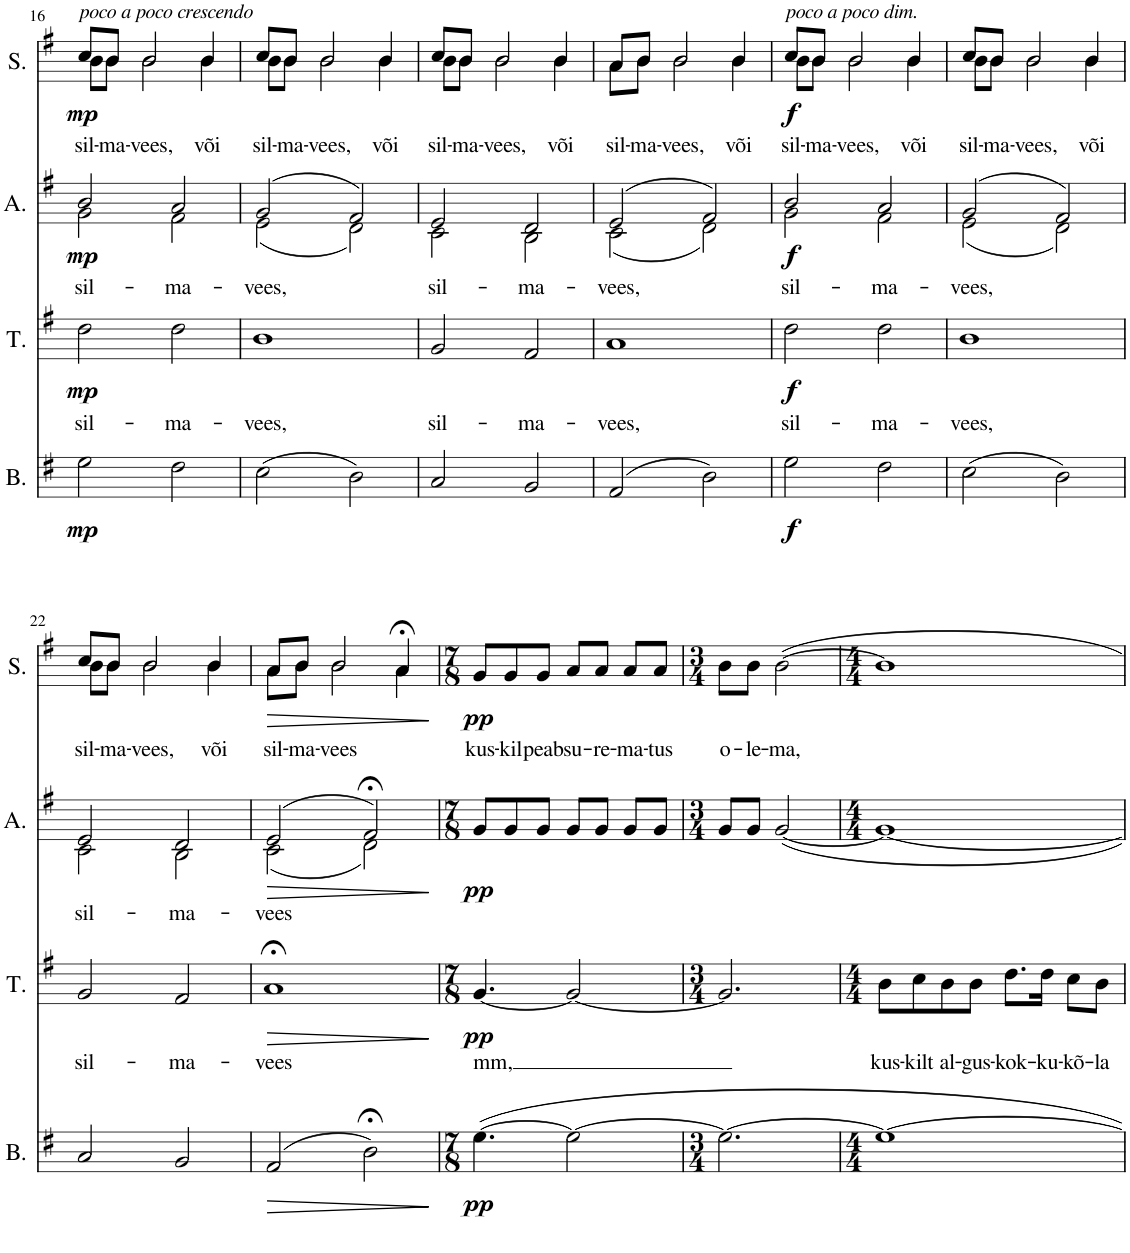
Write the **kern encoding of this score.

**kern	**dynam	**kern	**text	**dynam	**kern	**text	**dynam	**kern	**text	**dynam
*part4	*part4	*part3	*part3	*part3	*part2	*part2	*part2	*part1	*part1	*part1
*staff4	*staff4	*staff3	*staff3	*staff3	*staff2	*staff2	*staff2	*staff1	*staff1	*staff1
*I"Bass	*	*I"Tenor	*	*	*I"A.	*	*	*I"S.	*	*
*I'B.	*	*I'T.	*	*	*I'A.	*	*	*I'S.	*	*
!!LO:PB:g=z
*clefF4	*	*clefGv2	*	*	*clefG2	*	*	*clefG2	*	*
*k[f#]	*	*k[f#]	*	*	*k[f#]	*	*	*k[f#]	*	*
*M4/4	*	*M4/4	*	*	*M4/4	*	*	*M4/4	*	*
=16	=16	=16	=16	=16	=16	=16	=16	=16	=16	=16
!	!	!	!	!	!	!	!	!LO:TX:a:i:t=poco a poco crescendo	!	!
!	!LO:DY:b	!	!LO:LY:b	!LO:DY:b	!	!LO:LY:b	!LO:DY:b	!	!LO:LY:b	!LO:DY:b
*	*	*	*	*	*^	*	*	*^	*	*
2G\	mp	2d\	sil-	mp	2b/	2g\	sil-	mp	8cc/L	8b\L	sil-	mp
!	!	!	!	!	!	!	!	!	!	!	!LO:LY:b	!
.	.	.	.	.	.	.	.	.	8b/J	8b\J	-ma-	.
!	!	!	!	!	!	!	!	!	!	!	!LO:LY:b	!
.	.	.	.	.	.	.	.	.	2b/	2b\	-vees,	.
!	!	!	!LO:LY:b	!	!	!	!LO:LY:b	!	!	!	!	!
2F#\	.	2d\	-ma-	.	2a/	2f#\	-ma-	.	.	.	.	.
!	!	!	!	!	!	!	!	!	!	!	!LO:LY:b	!
.	.	.	.	.	.	.	.	.	4b/	4b\	või	.
=17	=17	=17	=17	=17	=17	=17	=17	=17	=17	=17	=17	=17
!	!	!	!LO:LY:b	!	!	!	!LO:LY:b	!	!	!	!LO:LY:b	!
(2E\	.	1B	-vees,	.	(2g/	(2e\	-vees,	.	8cc/L	8b\L	sil-	.
!	!	!	!	!	!	!	!	!	!	!	!LO:LY:b	!
.	.	.	.	.	.	.	.	.	8b/J	8b\J	-ma-	.
!	!	!	!	!	!	!	!	!	!	!	!LO:LY:b	!
.	.	.	.	.	.	.	.	.	2b/	2b\	-vees,	.
2D\)	.	.	.	.	2f#/)	2d\)	.	.	.	.	.	.
!	!	!	!	!	!	!	!	!	!	!	!LO:LY:b	!
.	.	.	.	.	.	.	.	.	4b/	4b\	või	.
=18	=18	=18	=18	=18	=18	=18	=18	=18	=18	=18	=18	=18
!	!	!	!LO:LY:b	!	!	!	!LO:LY:b	!	!	!	!LO:LY:b	!
2C/	.	2G/	sil-	.	2e/	2c\	sil-	.	8cc/L	8b\L	sil-	.
!	!	!	!	!	!	!	!	!	!	!	!LO:LY:b	!
.	.	.	.	.	.	.	.	.	8b/J	8b\J	-ma-	.
!	!	!	!	!	!	!	!	!	!	!	!LO:LY:b	!
.	.	.	.	.	.	.	.	.	2b/	2b\	-vees,	.
!	!	!	!LO:LY:b	!	!	!	!LO:LY:b	!	!	!	!	!
2BB/	.	2F#/	-ma-	.	2d/	2B\	-ma-	.	.	.	.	.
!	!	!	!	!	!	!	!	!	!	!	!LO:LY:b	!
.	.	.	.	.	.	.	.	.	4b/	4b\	või	.
=19	=19	=19	=19	=19	=19	=19	=19	=19	=19	=19	=19	=19
!	!	!	!LO:LY:b	!	!	!	!LO:LY:b	!	!	!	!LO:LY:b	!
(2AA/	.	1A	-vees,	.	(2e/	(2c\	-vees,	.	8a/L	8a\L	sil-	.
!	!	!	!	!	!	!	!	!	!	!	!LO:LY:b	!
.	.	.	.	.	.	.	.	.	8b/J	8b\J	-ma-	.
!	!	!	!	!	!	!	!	!	!	!	!LO:LY:b	!
.	.	.	.	.	.	.	.	.	2b/	2b\	-vees,	.
2D\)	.	.	.	.	2f#/)	2d\)	.	.	.	.	.	.
!	!	!	!	!	!	!	!	!	!	!	!LO:LY:b	!
.	.	.	.	.	.	.	.	.	4b/	4b\	või	.
=20	=20	=20	=20	=20	=20	=20	=20	=20	=20	=20	=20	=20
!	!	!	!	!	!	!	!	!	!LO:TX:a:i:t=poco a poco dim.	!	!	!
!	!LO:DY:b	!	!LO:LY:b	!LO:DY:b	!	!	!LO:LY:b	!LO:DY:b	!	!	!LO:LY:b	!LO:DY:b
2G\	f	2d\	sil-	f	2b/	2g\	sil-	f	8cc/L	8b\L	sil-	f
!	!	!	!	!	!	!	!	!	!	!	!LO:LY:b	!
.	.	.	.	.	.	.	.	.	8b/J	8b\J	-ma-	.
!	!	!	!	!	!	!	!	!	!	!	!LO:LY:b	!
.	.	.	.	.	.	.	.	.	2b/	2b\	-vees,	.
!	!	!	!LO:LY:b	!	!	!	!LO:LY:b	!	!	!	!	!
2F#\	.	2d\	-ma-	.	2a/	2f#\	-ma-	.	.	.	.	.
!	!	!	!	!	!	!	!	!	!	!	!LO:LY:b	!
.	.	.	.	.	.	.	.	.	4b/	4b\	või	.
=21	=21	=21	=21	=21	=21	=21	=21	=21	=21	=21	=21	=21
!	!	!	!LO:LY:b	!	!	!	!LO:LY:b	!	!	!	!LO:LY:b	!
(2E\	.	1B	-vees,	.	(2g/	(2e\	-vees,	.	8cc/L	8b\L	sil-	.
!	!	!	!	!	!	!	!	!	!	!	!LO:LY:b	!
.	.	.	.	.	.	.	.	.	8b/J	8b\J	-ma-	.
!	!	!	!	!	!	!	!	!	!	!	!LO:LY:b	!
.	.	.	.	.	.	.	.	.	2b/	2b\	-vees,	.
2D\)	.	.	.	.	2f#/)	2d\)	.	.	.	.	.	.
!	!	!	!	!	!	!	!	!	!	!	!LO:LY:b	!
.	.	.	.	.	.	.	.	.	4b/	4b\	või	.
!!LO:LB:g=z	!!
=22	=22	=22	=22	=22	=22	=22	=22	=22	=22	=22	=22	=22
!	!	!	!LO:LY:b	!	!	!	!LO:LY:b	!	!	!	!LO:LY:b	!
2C/	.	2G/	sil-	.	2e/	2c\	sil-	.	8cc/L	8b\L	sil-	.
!	!	!	!	!	!	!	!	!	!	!	!LO:LY:b	!
.	.	.	.	.	.	.	.	.	8b/J	8b\J	-ma-	.
!	!	!	!	!	!	!	!	!	!	!	!LO:LY:b	!
.	.	.	.	.	.	.	.	.	2b/	2b\	-vees,	.
!	!	!	!LO:LY:b	!	!	!	!LO:LY:b	!	!	!	!	!
2BB/	.	2F#/	-ma-	.	2d/	2B\	-ma-	.	.	.	.	.
!	!	!	!	!	!	!	!	!	!	!	!LO:LY:b	!
.	.	.	.	.	.	.	.	.	4b/	4b\	või	.
=23	=23	=23	=23	=23	=23	=23	=23	=23	=23	=23	=23	=23
!	!LO:HP:b	!	!LO:LY:b	!LO:HP:b	!	!	!LO:LY:b	!LO:HP:b	!	!	!LO:LY:b	!LO:HP:b
(2AA/	>	1A;<	-vees	>	(2e/	(2c\	-vees	>	8a/L	8a\L	sil-	>
!	!	!	!	!	!	!	!	!	!	!	!LO:LY:b	!
.	.	.	.	.	.	.	.	.	8b/J	8b\J	-ma-	.
!	!	!	!	!	!	!	!	!	!	!	!LO:LY:b	!
.	.	.	.	.	.	.	.	.	2b/	2b\	-vees	.
2D;<\)	.	.	.	.	2f#;</)	2d\)	.	.	.	.	.	.
.	.	.	.	.	.	.	.	.	4a;</	4a\	.	.
*	*	*	*	*	*v	*v	*	*	*	*	*	*
*	*	*	*	*	*	*	*	*v	*v	*	*
.	]	.	.	]	.	.	]	.	.	]
=24	=24	=24	=24	=24	=24	=24	=24	=24	=24	=24
*M7/8	*	*M7/8	*	*	*M7/8	*	*	*M7/8	*	*
!	!LO:DY:b	!	!LO:LY:b	!LO:DY:b	!	!	!LO:DY:b	!	!LO:LY:b	!LO:DY:b
[4.G\	pp	[4.G/	mm,	pp	8g/L	.	pp	8g/L	kus-	pp
!	!	!	!	!	!	!	!	!	!LO:LY:b	!
.	.	.	.	.	8g/	.	.	8g/	-kil	.
!	!	!	!	!	!	!	!	!	!LO:LY:b	!
.	.	.	.	.	8g/J	.	.	8g/J	peab	.
!	!	!	!	!	!	!	!	!	!LO:LY:b	!
2G\_	.	2G/_	.	.	8g/L	.	.	8a/L	su-	.
!	!	!	!	!	!	!	!	!	!LO:LY:b	!
.	.	.	.	.	8g/J	.	.	8a/J	-re-	.
!	!	!	!	!	!	!	!	!	!LO:LY:b	!
.	.	.	.	.	8g/L	.	.	8a/L	-ma-	.
!	!	!	!	!	!	!	!	!	!LO:LY:b	!
.	.	.	.	.	8g/J	.	.	8a/J	-tus	.
=25	=25	=25	=25	=25	=25	=25	=25	=25	=25	=25
*M3/4	*	*M3/4	*	*	*M3/4	*	*	*M3/4	*	*
!	!	!	!	!	!	!	!	!	!LO:LY:b	!
2.G\_	.	2.G/]	.	.	8g/L	.	.	8b\L	o-	.
!	!	!	!	!	!	!	!	!	!LO:LY:b	!
.	.	.	.	.	8g/J	.	.	8b\J	-le-	.
!	!	!	!	!	!	!	!	!	!LO:LY:b	!
.	.	.	.	.	[2g/	.	.	[2b\	-ma,	.
=26	=26	=26	=26	=26	=26	=26	=26	=26	=26	=26
*M4/4	*	*M4/4	*	*	*M4/4	*	*	*M4/4	*	*
!	!	!	!LO:LY:b	!	!	!	!	!	!	!
1G_	.	8B\L	kus-	.	1g_	.	.	1b]	.	.
!	!	!	!LO:LY:b	!	!	!	!	!	!	!
.	.	8c\	-kilt	.	.	.	.	.	.	.
!	!	!	!LO:LY:b	!	!	!	!	!	!	!
.	.	8B\	al-	.	.	.	.	.	.	.
!	!	!	!LO:LY:b	!	!	!	!	!	!	!
.	.	8B\J	-gus-	.	.	.	.	.	.	.
!	!	!	!LO:LY:b	!	!	!	!	!	!	!
.	.	8.d\L	-kok-	.	.	.	.	.	.	.
!	!	!	!LO:LY:b	!	!	!	!	!	!	!
.	.	16d\Jk	-ku-	.	.	.	.	.	.	.
!	!	!	!LO:LY:b	!	!	!	!	!	!	!
.	.	8c\L	-kõ-	.	.	.	.	.	.	.
!	!	!	!LO:LY:b	!	!	!	!	!	!	!
.	.	8B\J	-la	.	.	.	.	.	.	.
=	=	=	=	=	=	=	=	=	=	=
*-	*-	*-	*-	*-	*-	*-	*-	*-	*-	*-
